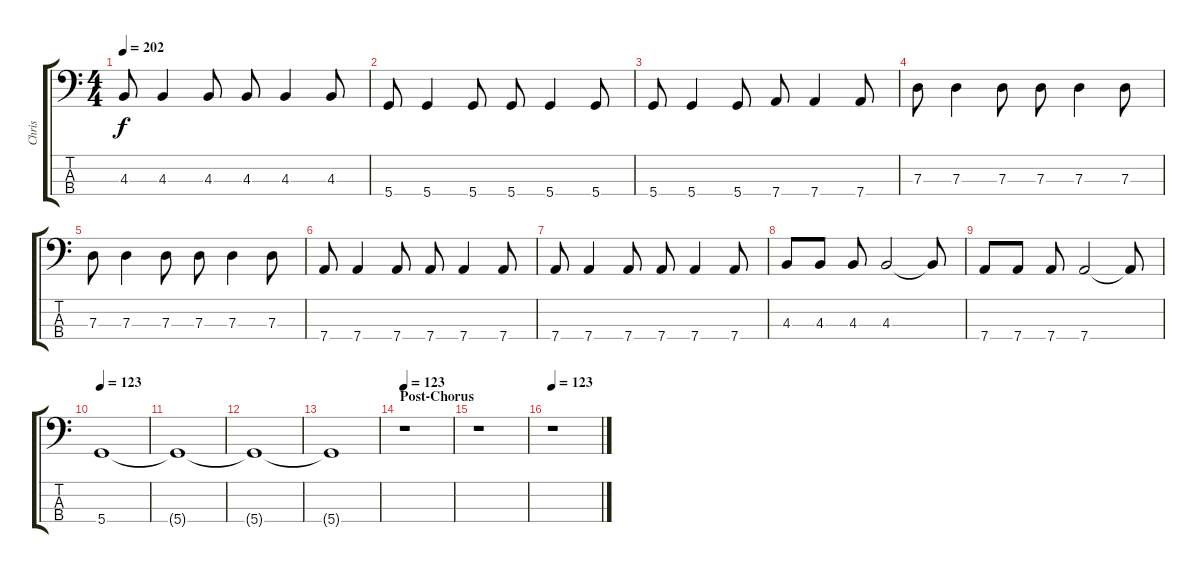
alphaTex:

\track ("Chris" "Chris") {instrument electricbassfinger}
\staff {score tabs}
\tuning (F2 C2 G1 D1) {hide}
\ts (4 4)
\tempo 202
\clef f4
\ks c
4.3.8{dy f} 4.3.4 4.3.8 4.3.8 4.3.4 4.3.8 |
5.4.8 5.4.4 5.4.8 5.4.8 5.4.4 5.4.8 |
5.4.8 5.4.4 5.4.8 7.4.8 7.4.4 7.4.8 |
7.3.8 7.3.4 7.3.8 7.3.8 7.3.4 7.3.8 |
7.3.8 7.3.4 7.3.8 7.3.8 7.3.4 7.3.8 |
7.4.8 7.4.4 7.4.8 7.4.8 7.4.4 7.4.8 |
7.4.8 7.4.4 7.4.8 7.4.8 7.4.4 7.4.8 |
4.3.8 4.3.8 4.3.8 4.3.2 4.3{t}.8 |
7.4.8 7.4.8 7.4.8 7.4.2 7.4{t}.8 |
\tempo 123
5.4.1 |
5.4{t}.1 |
5.4{t}.1 |
5.4{t}.1 |
\section ("" "Post-Chorus")
\tempo 123
r.1 |
r.1 |
\tempo 123
r.1
